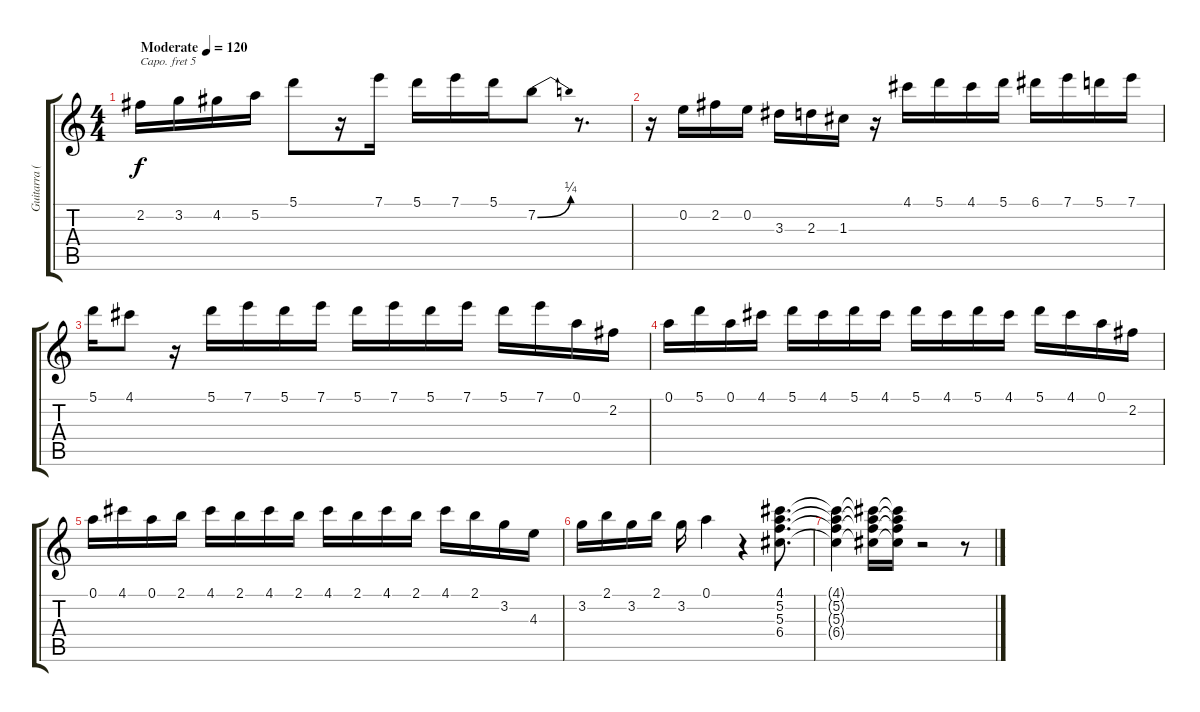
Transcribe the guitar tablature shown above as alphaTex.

\track ("Guitarra (Requinto)" "Guitarra (") {instrument acousticguitarsteel}
\staff {score tabs}
\capo 5
\tuning (E4 B3 G3 D3 A2 E2) {hide}
\ts (4 4)
\tempo (120 "Moderate")
\clef g2
\ks c
2.2.16{dy f instrument acousticguitarsteel beam Down} 3.2.16{beam Down} 4.2.16{beam Down} 5.2.16{beam Down} 5.1.8 r.16 7.1.16 5.1.16 7.1.16 5.1.16 7.2{be (bend 0 0 60 1)}.8 r.8{d} |
r.16 0.2.16 2.2.16 0.2.16 3.3.16 2.3.16 1.3.16 r.16 4.1.16 5.1.16 4.1.16 5.1.16 6.1.16 7.1.16 5.1.16 7.1.16 |
5.1.16 4.1.8 r.16 5.1.16 7.1.16 5.1.16 7.1.16 5.1.16 7.1.16 5.1.16 7.1.16 5.1.16 7.1.16 0.1.16 2.2.16 |
0.1.16 5.1.16 0.1.16 4.1.16 5.1.16 4.1.16 5.1.16 4.1.16 5.1.16 4.1.16 5.1.16 4.1.16 5.1.16 4.1.16 0.1.16 2.2.16 |
0.1.16 4.1.16 0.1.16 2.1.16 4.1.16 2.1.16 4.1.16 2.1.16 4.1.16 2.1.16 4.1.16 2.1.16 4.1.16 2.1.16 3.2.16 4.3.16 |
3.2.16 2.1.16 3.2.16 2.1.16 3.2.16 0.1.4 r.4 (4.1 5.2 5.3 6.4).8{d} |
(4.1{t} 5.2{t} 5.3{t} 6.4{t}).4 (4.1{t} 5.2{t} 5.3{t} 6.4{t}).16 (4.1{t} 5.2{t} 5.3{t} 6.4{t}).16 r.2 r.8
